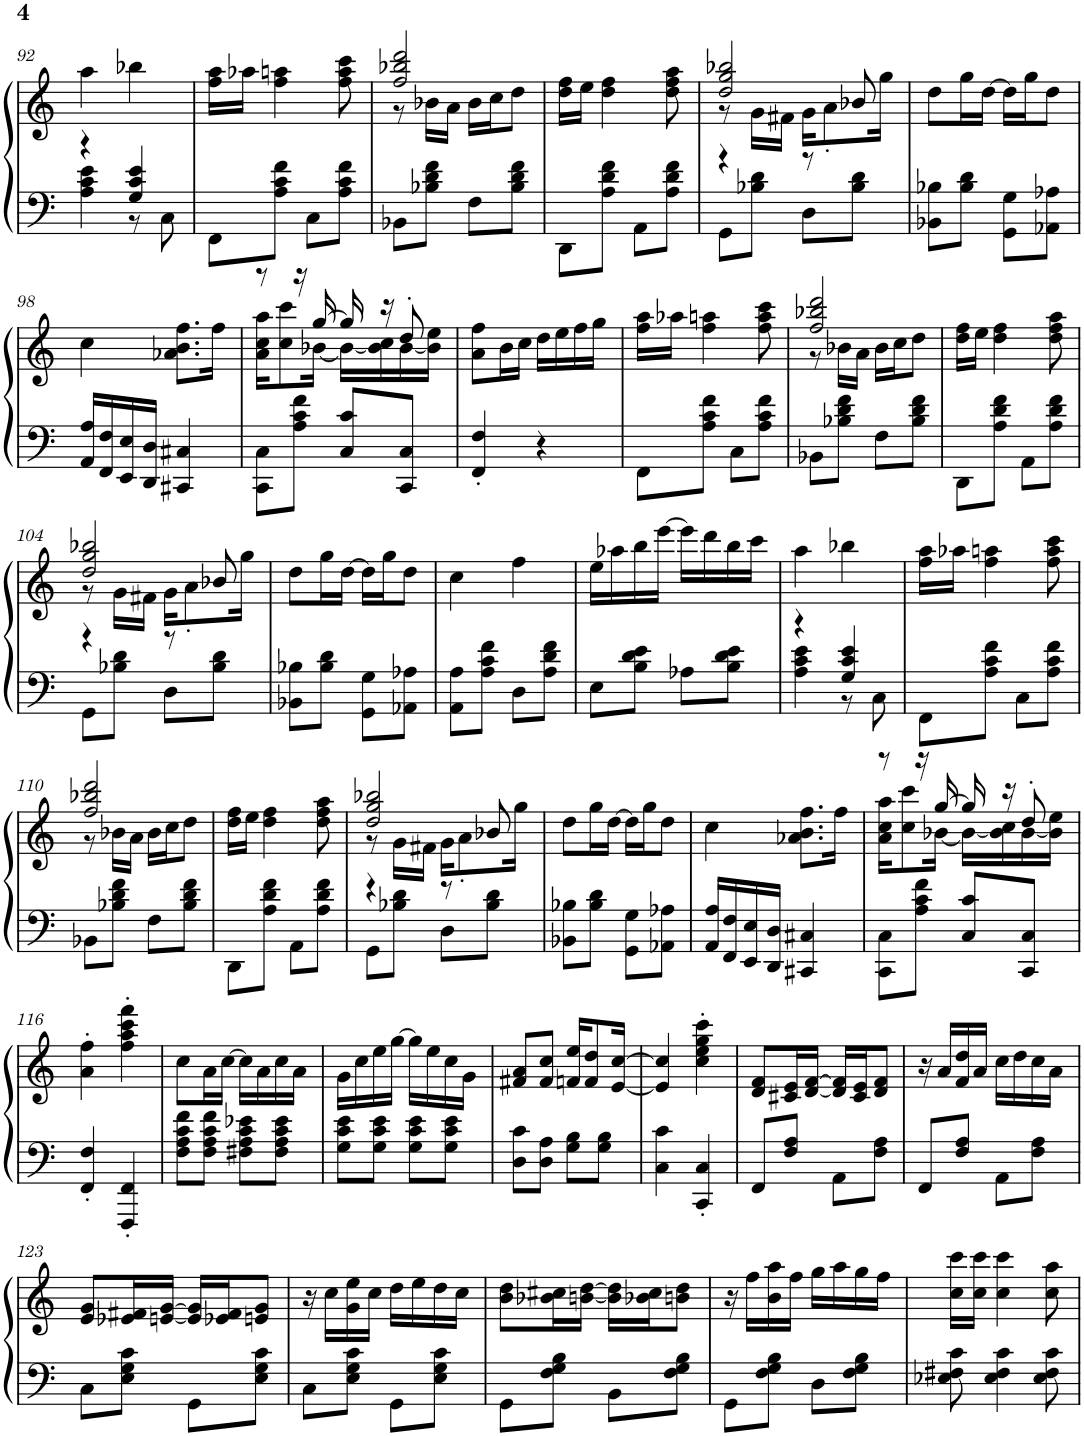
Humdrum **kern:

**kern	**kern
*part1	*part1
*staff2	*staff1
*I"酒吧鋼琴	*
!!LO:PB:g=z
*clefF4	*clefG2
*k[]	*k[]
*M2/4	*M2/4
=92	=92
*^	*
4r	4A\ 4c\ 4e\	4aa\
4G/ 4c/ 4e/	8r	4bb-X\
.	8C\	.
*v	*v	*
=93	=93
8FF\L	16ff\ 16aa\LL
.	16aa-X\JJ
8A\ 8c\ 8f\J	4ff\ 4aan\
8C\L	.
8A\ 8c\ 8f\J	8ff\ 8aa\ 8ccc\
=94	=94
*	*^
8BB-X\L	2ff/ 2bb-X/ 2ddd/	8r
8B-X\ 8d\ 8f\J	.	16b-X\LL
.	.	16a\JJ
8F\L	.	16b-\LL
.	.	16cc\J
8B-\ 8d\ 8f\J	.	8dd\J
*	*v	*v
=95	=95
8DD\L	16dd\ 16ff\LL
.	16ee\JJ
8A\ 8d\ 8f\J	4dd\ 4ff\
8AA\L	.
8A\ 8d\ 8f\J	8dd\ 8ff\ 8aa\
=96	=96
*	*^
*	*	*^
8GG\L	2dd/ 2gg/ 2bb-X/	8r	4r
8B-X\ 8d\J	.	16g\LL	.
.	.	16f#X\JJ	.
8D\L	.	16g\KL	8r
.	.	8a'\	.
8B-\ 8d\J	.	.	8b-X/
.	.	16gg\Jk	.
*	*v	*v	*v
=97	=97
8BB-X\ 8B-X\L	8dd\L
8B-\ 8d\J	16gg\L
.	[16dd\JJ
8GG\ 8G\L	16dd\LL]
.	16gg\J
8AA-X\ 8A-X\J	8dd\J
!!LO:LB:g=z
=98	=98
16AA/ 16A/LL	4cc\
16FF/ 16F/	.
16EE/ 16E/	.
16DD/ 16D/JJ	.
4CC#X/ 4C#X/	8.a-X\ 8.b\ 8.ff\L
.	16ff\Jk
=99	=99
*	*^
8CC\ 8C\L	8r	16a\ 16cc\ 16aa\KL
.	.	8cc\ 8ccc\
8A\ 8c\ 8f\J	16r	.
.	[16gg/	[16b-X\Jk
8C/ 8c/L	16gg/]	16b-\LL_
.	16r	16b-\] 16cc\
8CC/ 8C/J	8dd'/	[16b-\
.	.	16b-\] 16ee\JJ
*	*v	*v
=100	=100
4FF/' 4F/'	8a\ 8ff\L
.	16b\L
.	16cc\JJ
4r	16dd\LL
.	16ee\
.	16ff\
.	16gg\JJ
=101	=101
8FF\L	16ff\ 16aa\LL
.	16aa-X\JJ
8A\ 8c\ 8f\J	4ff\ 4aan\
8C\L	.
8A\ 8c\ 8f\J	8ff\ 8aa\ 8ccc\
=102	=102
*	*^
8BB-X\L	2ff/ 2bb-X/ 2ddd/	8r
8B-X\ 8d\ 8f\J	.	16b-X\LL
.	.	16a\JJ
8F\L	.	16b-\LL
.	.	16cc\J
8B-\ 8d\ 8f\J	.	8dd\J
*	*v	*v
=103	=103
8DD\L	16dd\ 16ff\LL
.	16ee\JJ
8A\ 8d\ 8f\J	4dd\ 4ff\
8AA\L	.
8A\ 8d\ 8f\J	8dd\ 8ff\ 8aa\
!!LO:LB:g=z
=104	=104
*	*^
*	*	*^
8GG\L	2dd/ 2gg/ 2bb-X/	8r	4r
8B-X\ 8d\J	.	16g\LL	.
.	.	16f#X\JJ	.
8D\L	.	16g\KL	8r
.	.	8a'\	.
8B-\ 8d\J	.	.	8b-X/
.	.	16gg\Jk	.
*	*v	*v	*v
=105	=105
8BB-X\ 8B-X\L	8dd\L
8B-\ 8d\J	16gg\L
.	[16dd\JJ
8GG\ 8G\L	16dd\LL]
.	16gg\J
8AA-X\ 8A-X\J	8dd\J
=106	=106
8AA\ 8A\L	4cc\
8A\ 8c\ 8f\J	.
8D\L	4ff\
8A\ 8d\ 8f\J	.
=107	=107
8E\L	16ee\LL
.	16aa-X\
8B\ 8d\ 8e\J	16bb\
.	[16eee\JJ
8A-X\L	16eee\LL]
.	16ddd\
8B\ 8d\ 8e\J	16bb\
.	16ccc\JJ
=108	=108
*^	*
4r	4A\ 4c\ 4e\	4aa\
4G/ 4c/ 4e/	8r	4bb-X\
.	8C\	.
*v	*v	*
=109	=109
8FF\L	16ff\ 16aa\LL
.	16aa-X\JJ
8A\ 8c\ 8f\J	4ff\ 4aan\
8C\L	.
8A\ 8c\ 8f\J	8ff\ 8aa\ 8ccc\
!!LO:LB:g=z
=110	=110
*	*^
8BB-X\L	2ff/ 2bb-X/ 2ddd/	8r
8B-X\ 8d\ 8f\J	.	16b-X\LL
.	.	16a\JJ
8F\L	.	16b-\LL
.	.	16cc\J
8B-\ 8d\ 8f\J	.	8dd\J
*	*v	*v
=111	=111
8DD\L	16dd\ 16ff\LL
.	16ee\JJ
8A\ 8d\ 8f\J	4dd\ 4ff\
8AA\L	.
8A\ 8d\ 8f\J	8dd\ 8ff\ 8aa\
=112	=112
*	*^
*	*	*^
8GG\L	2dd/ 2gg/ 2bb-X/	8r	4r
8B-X\ 8d\J	.	16g\LL	.
.	.	16f#X\JJ	.
8D\L	.	16g\KL	8r
.	.	8a'\	.
8B-\ 8d\J	.	.	8b-X/
.	.	16gg\Jk	.
*	*v	*v	*v
=113	=113
8BB-X\ 8B-X\L	8dd\L
8B-\ 8d\J	16gg\L
.	[16dd\JJ
8GG\ 8G\L	16dd\LL]
.	16gg\J
8AA-X\ 8A-X\J	8dd\J
=114	=114
16AA/ 16A/LL	4cc\
16FF/ 16F/	.
16EE/ 16E/	.
16DD/ 16D/JJ	.
4CC#X/ 4C#X/	8.a-X\ 8.b\ 8.ff\L
.	16ff\Jk
=115	=115
*	*^
8CC\ 8C\L	8r	16a\ 16cc\ 16aa\KL
.	.	8cc\ 8ccc\
8A\ 8c\ 8f\J	16r	.
.	[16gg/	[16b-X\Jk
8C/ 8c/L	16gg/]	16b-\LL_
.	16r	16b-\] 16cc\
8CC/ 8C/J	8dd'/	[16b-\
.	.	16b-\] 16ee\JJ
*	*v	*v
!!LO:LB:g=z
=116	=116
4FF/' 4F/'	4a\' 4ff\'
4FFF/' 4FF/'	4ff\' 4aa\' 4ccc\' 4fff\'
=117	=117
8F\ 8A\ 8c\ 8f\L	8cc\L
8F\ 8A\ 8c\ 8f\J	16a\L
.	[16cc\JJ
8F#X\ 8A\ 8c\ 8e-X\L	16cc\LL]
.	16a\
8F#\ 8A\ 8c\ 8e-\J	16cc\
.	16a\JJ
=118	=118
8G\ 8c\ 8e\L	16g\LL
.	16cc\
8G\ 8c\ 8e\J	16ee\
.	[16gg\JJ
8G\ 8c\ 8e\L	16gg\LL]
.	16ee\
8G\ 8c\ 8e\J	16cc\
.	16g\JJ
=119	=119
8D\ 8c\L	8f#X/ 8a/L
8D\ 8A\J	8f#/ 8cc/J
8G\ 8B\L	16fn/ 16ee/KL
.	8f/ 8dd/
8G\ 8B\J	.
.	[16e/ [16cc/Jk
=120	=120
4C\ 4c\	4e/] 4cc/]
4CC/' 4C/'	4cc\' 4ee\' 4gg\' 4ccc\'
=121	=121
8FF/L	8d/ 8f/L
8F/ 8A/J	16c#X/ 16e/L
.	[16d/ [16f/JJ
8AA\L	16d/] 16f/]LL
.	16c#/ 16e/J
8F\ 8A\J	8d/ 8f/J
=122	=122
8FF/L	16r
.	16a/LL
8F/ 8A/J	16f/ 16dd/
.	16a/JJ
8AA\L	16cc\LL
.	16dd\
8F\ 8A\J	16cc\
.	16a\JJ
!!LO:LB:g=z
=123	=123
8C\L	8e/ 8g/L
8E\ 8G\ 8c\J	16e-X/ 16f#X/L
.	[16en/ [16g/JJ
8GG\L	16e/] 16g/]LL
.	16e-X/ 16f#/J
8E\ 8G\ 8c\J	8en/ 8g/J
=124	=124
8C\L	16r
.	16cc\LL
8E\ 8G\ 8c\J	16g\ 16ee\
.	16cc\JJ
8GG\L	16dd\LL
.	16ee\
8E\ 8G\ 8c\J	16dd\
.	16cc\JJ
=125	=125
8GG\L	8b\ 8dd\L
8F\ 8G\ 8B\J	16b-X\ 16cc#X\L
.	[16bn\ [16dd\JJ
8BB\L	16b\] 16dd\]LL
.	16b-X\ 16cc#\J
8F\ 8G\ 8B\J	8bn\ 8dd\J
=126	=126
8GG\L	16r
.	16ff\LL
8F\ 8G\ 8B\J	16b\ 16aa\
.	16ff\JJ
8D\L	16gg\LL
.	16aa\
8F\ 8G\ 8B\J	16gg\
.	16ff\JJ
=127	=127
8E-X\ 8F#X\ 8c\	16cc\ 16ccc\LL
.	16cc\ 16ccc\JJ
4E-\ 4F#\ 4c\	4cc\ 4ccc\
8E-\ 8F#\ 8c\	8cc\ 8aa\
=	=
*-	*-
